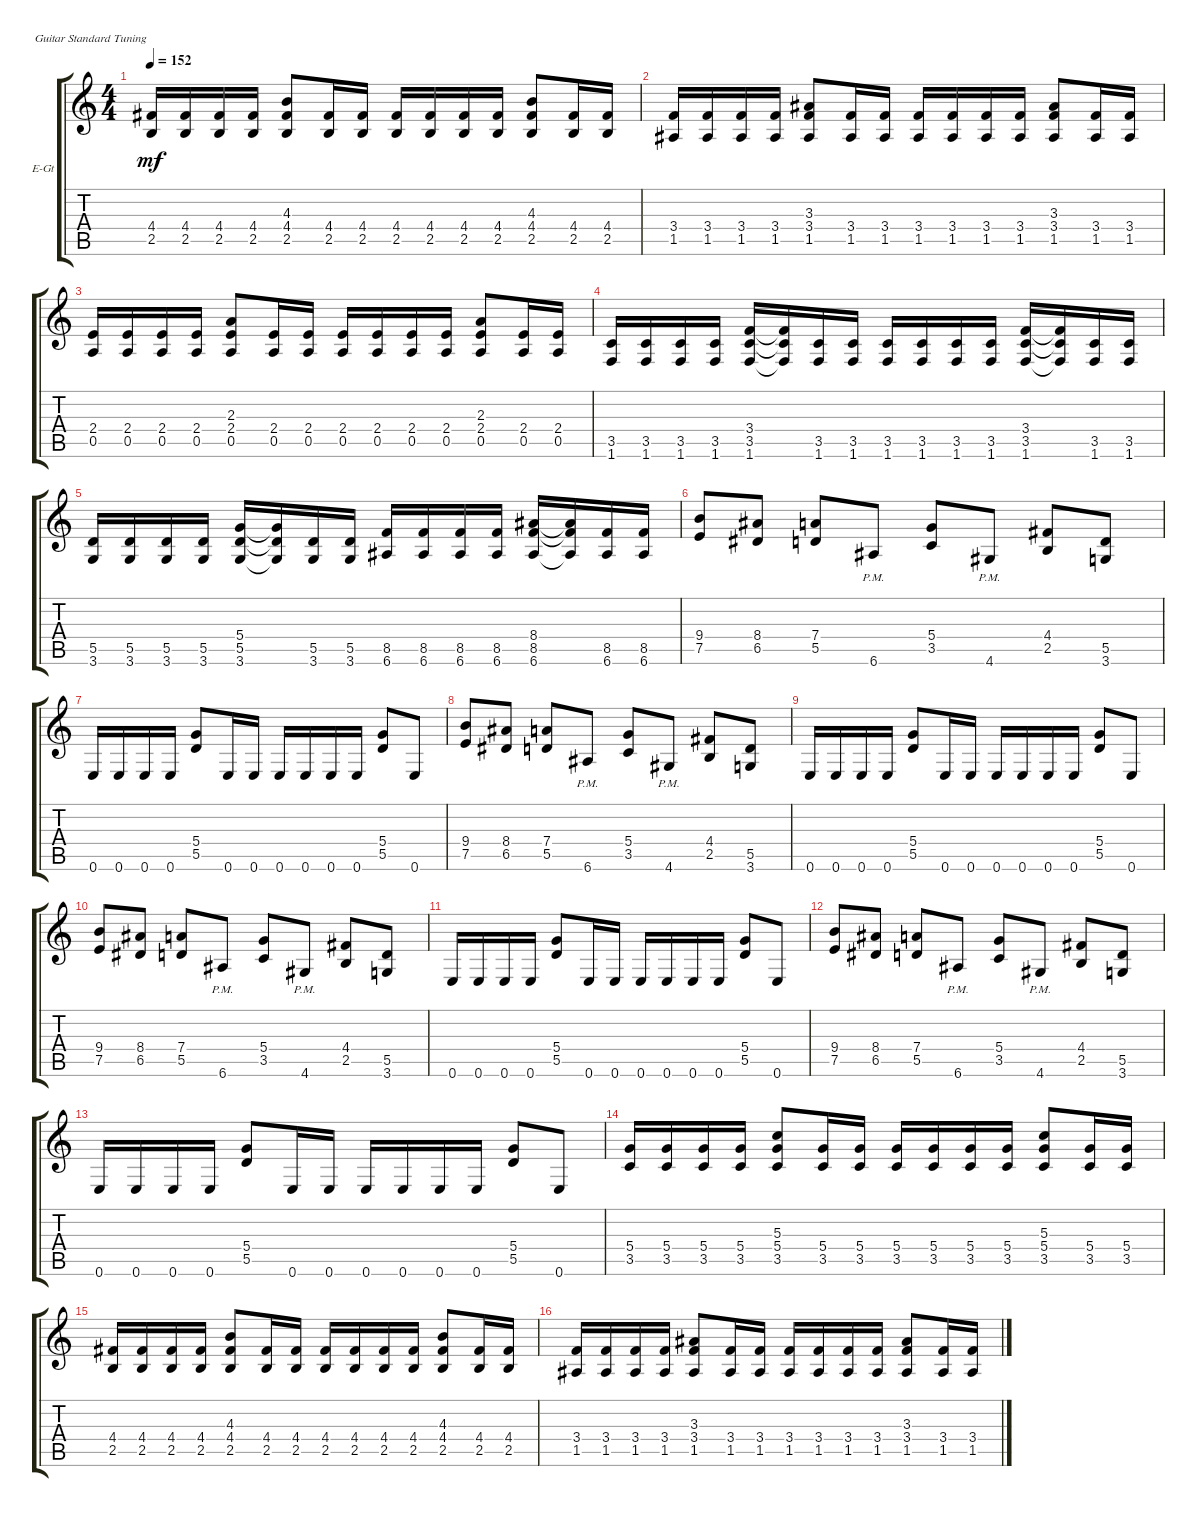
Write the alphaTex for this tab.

\defaultSystemsLayout 4
\bracketExtendMode groupsimilarinstruments
\firstSystemTrackNameOrientation horizontal
\otherSystemsTrackNameOrientation horizontal
\track ("Electric Guitar" "E-Gt") {instrument distortionguitar}
\staff {score tabs}
\tuning (E4 B3 G3 D3 A2 E2)
\ts (4 4)
\tempo 152
\clef g2
\ks c
(2.5 4.4).16{dy mf} (2.5 4.4).16 (2.5 4.4).16 (2.5 4.4).16 (2.5 4.4 4.3).8 (2.5 4.4).16 (2.5 4.4).16 (2.5 4.4).16 (2.5 4.4).16 (2.5 4.4).16 (2.5 4.4).16 (2.5 4.4 4.3).8 (2.5 4.4).16 (2.5 4.4).16 |
(1.5 3.4).16 (1.5 3.4).16 (1.5 3.4).16 (1.5 3.4).16 (1.5 3.4 3.3).8 (1.5 3.4).16 (1.5 3.4).16 (1.5 3.4).16 (1.5 3.4).16 (1.5 3.4).16 (1.5 3.4).16 (1.5 3.4 3.3).8 (1.5 3.4).16 (1.5 3.4).16 |
(0.5 2.4).16 (0.5 2.4).16 (0.5 2.4).16 (0.5 2.4).16 (0.5 2.4 2.3).8 (0.5 2.4).16 (0.5 2.4).16 (0.5 2.4).16 (0.5 2.4).16 (0.5 2.4).16 (0.5 2.4).16 (0.5 2.4 2.3).8 (0.5 2.4).16 (0.5 2.4).16 |
(1.6 3.5).16 (1.6 3.5).16 (1.6 3.5).16 (1.6 3.5).16 (1.6 3.5 3.4).16 (1.6{t} 3.5{t} 3.4{t}).16 (1.6 3.5).16 (1.6 3.5).16 (1.6 3.5).16 (1.6 3.5).16 (1.6 3.5).16 (1.6 3.5).16 (1.6 3.5 3.4).16 (1.6{t} 3.5{t} 3.4{t}).16 (1.6 3.5).16 (1.6 3.5).16 |
(3.6 5.5).16 (3.6 5.5).16 (3.6 5.5).16 (3.6 5.5).16 (3.6 5.5 5.4).16 (3.6{t} 5.5{t} 5.4{t}).16 (3.6 5.5).16 (3.6 5.5).16 (6.6 8.5).16 (6.6 8.5).16 (6.6 8.5).16 (6.6 8.5).16 (6.6 8.5 8.4).16 (6.6{t} 8.5{t} 8.4{t}).16 (6.6 8.5).16 (6.6 8.5).16 |
(7.5 9.4).8 (6.5 8.4).8 (5.5 7.4).8 6.6{pm}.8 (3.5 5.4).8 4.6{pm}.8 (2.5 4.4).8 (3.6 5.5).8 |
0.6.16 0.6.16 0.6.16 0.6.16 (5.5 5.4).8 0.6.16 0.6.16 0.6.16 0.6.16 0.6.16 0.6.16 (5.5 5.4).8 0.6.8 |
(7.5 9.4).8 (6.5 8.4).8 (5.5 7.4).8 6.6{pm}.8 (3.5 5.4).8 4.6{pm}.8 (2.5 4.4).8 (3.6 5.5).8 |
0.6.16 0.6.16 0.6.16 0.6.16 (5.5 5.4).8 0.6.16 0.6.16 0.6.16 0.6.16 0.6.16 0.6.16 (5.5 5.4).8 0.6.8 |
(7.5 9.4).8 (6.5 8.4).8 (5.5 7.4).8 6.6{pm}.8 (3.5 5.4).8 4.6{pm}.8 (2.5 4.4).8 (3.6 5.5).8 |
0.6.16 0.6.16 0.6.16 0.6.16 (5.5 5.4).8 0.6.16 0.6.16 0.6.16 0.6.16 0.6.16 0.6.16 (5.5 5.4).8 0.6.8 |
(7.5 9.4).8 (6.5 8.4).8 (5.5 7.4).8 6.6{pm}.8 (3.5 5.4).8 4.6{pm}.8 (2.5 4.4).8 (3.6 5.5).8 |
0.6.16 0.6.16 0.6.16 0.6.16 (5.5 5.4).8 0.6.16 0.6.16 0.6.16 0.6.16 0.6.16 0.6.16 (5.5 5.4).8 0.6.8 |
(3.5 5.4).16 (3.5 5.4).16 (3.5 5.4).16 (3.5 5.4).16 (3.5 5.4 5.3).8 (3.5 5.4).16 (3.5 5.4).16 (3.5 5.4).16 (3.5 5.4).16 (3.5 5.4).16 (3.5 5.4).16 (3.5 5.4 5.3).8 (3.5 5.4).16 (3.5 5.4).16 |
(2.5 4.4).16 (2.5 4.4).16 (2.5 4.4).16 (2.5 4.4).16 (2.5 4.4 4.3).8 (2.5 4.4).16 (2.5 4.4).16 (2.5 4.4).16 (2.5 4.4).16 (2.5 4.4).16 (2.5 4.4).16 (2.5 4.4 4.3).8 (2.5 4.4).16 (2.5 4.4).16 |
(1.5 3.4).16 (1.5 3.4).16 (1.5 3.4).16 (1.5 3.4).16 (1.5 3.4 3.3).8 (1.5 3.4).16 (1.5 3.4).16 (1.5 3.4).16 (1.5 3.4).16 (1.5 3.4).16 (1.5 3.4).16 (1.5 3.4 3.3).8 (1.5 3.4).16 (1.5 3.4).16
